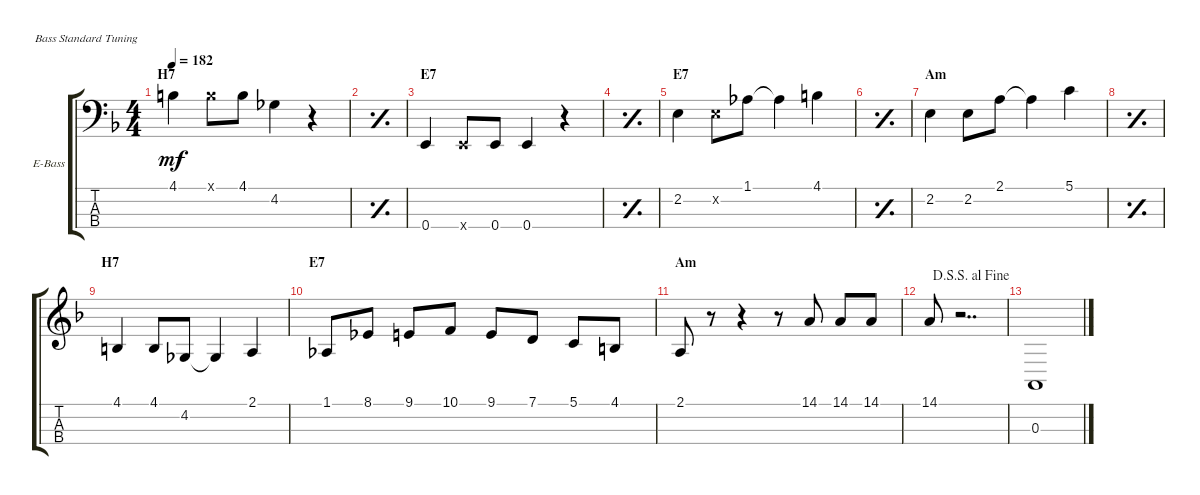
\defaultSystemsLayout 4
\bracketExtendMode groupsimilarinstruments
\firstSystemTrackNameOrientation horizontal
\otherSystemsTrackNameOrientation horizontal
\track ("Bass" "E-Bass") {instrument electricbassfinger}
\staff {score tabs}
\tuning (G2 D2 A1 E1)
\ts (4 4)
\section ("" "H7")
\tempo 182
\clef f4
\ks f
4.1.4{dy mf} 4.1{x}.8 4.1.8 4.2.4 r.4 |
\simile simple
|
\section ("" "E7")
\simile none
0.4.4 0.4{x}.8 0.4.8 0.4.4 r.4 |
\simile simple
|
\section ("" "E7")
\simile none
2.2.4 2.2{x}.8 1.1.8 1.1{t}.4 4.1.4 |
\simile simple
|
\section ("" "Am")
\simile none
2.2.4 2.2.8 2.1.8 2.1{t}.4 5.1.4 |
\simile simple
|
\section ("" "H7")
\clef g2
\simile none
4.1.4 4.1.8 4.2.8 4.2{t}.4 2.1.4 |
\section ("" "E7")
1.1.8 8.1.8 9.1.8 10.1.8 9.1.8 7.1.8 5.1.8 4.1.8 |
\section ("" "Am")
2.1.8 r.8 r.4 r.8 14.1.8 14.1.8 14.1.8 |
\jump dalsegnosegnoalfine
14.1.8 r.2{dd} |
0.3.1
